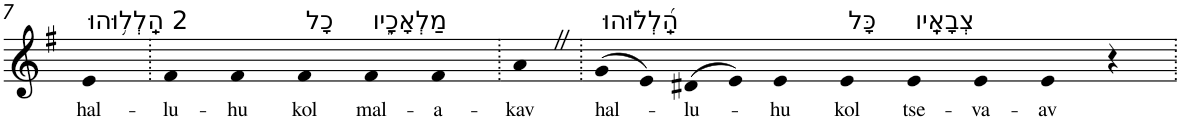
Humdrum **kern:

**kern	**text
*part1	*part1
*staff1	*staff1
*I"Piano	*
*I'Pno	*
!!LO:PB:g=z
*clefG2	*
*k[f#]	*
*G:	*
=7	=7
!LO:TX:a:t=2 הַֽלְל֥וּהוּ	!
!	!LO:LY:b
4e	hal-
=8.	=8.
!	!LO:LY:b
4f#	-lu-
!	!LO:LY:b
4f#	-hu
!LO:TX:a:t=כָל	!
!	!LO:LY:b
4f#	kol
!LO:TX:a:t=מַלְאָכָ֑יו	!
!	!LO:LY:b
4f#	mal-
!	!LO:LY:b
4f#	-a-
=9.	=9.
!	!LO:LY:b
4aZ	-kav
=10.	=10.
!LO:TX:a:t=הַֽ֝לְל֗וּהוּ	!
!	!LO:LY:b
(>8g	hal-
8e)	.
!	!LO:LY:b
(>8d#X	-lu-
8e)	.
!	!LO:LY:b
4e	-hu
!LO:TX:a:t=כָּל	!
!	!LO:LY:b
4e	kol
!LO:TX:a:t=צְבָאָֽיו	!
!	!LO:LY:b
4e	tse-
!	!LO:LY:b
4e	-va-
!	!LO:LY:b
4e	-av
4r	.
=.	=.
*-	*-
